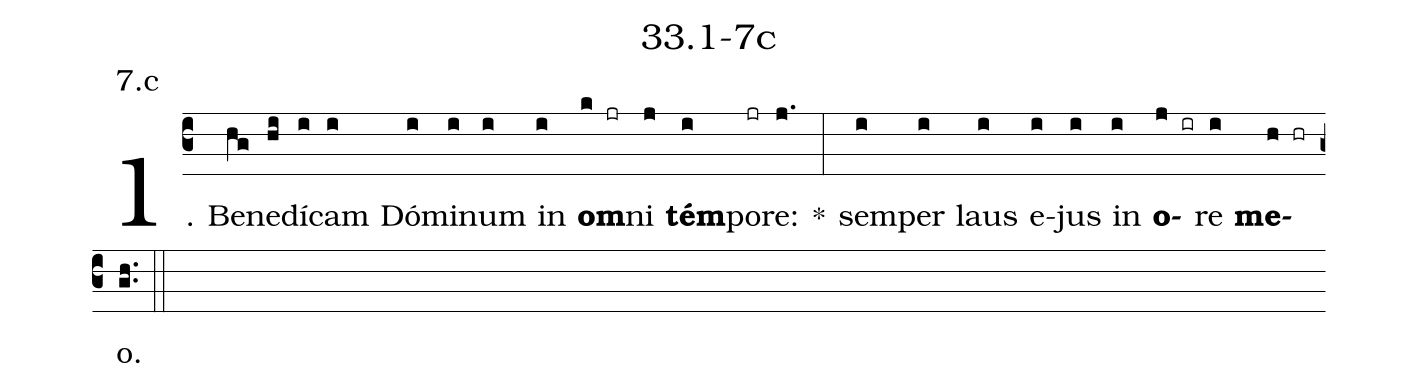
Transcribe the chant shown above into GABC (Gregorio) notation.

name: 33.1-7c;
annotation: 7.c;
%%
(c3)1. Be(hg)ne(hi)dí(i)cam(i) Dó(i)mi(i)num(i) in(i) <b>om</b>(k jr)ni(j) <b>tém</b>(i)po(jr)re:(j.) *(:) sem(i)per(i) laus(i) e(i)jus(i) in(i) <b>o</b>(j ir)re(i) <b>me</b>(h hr)o.(gh..) (::)
